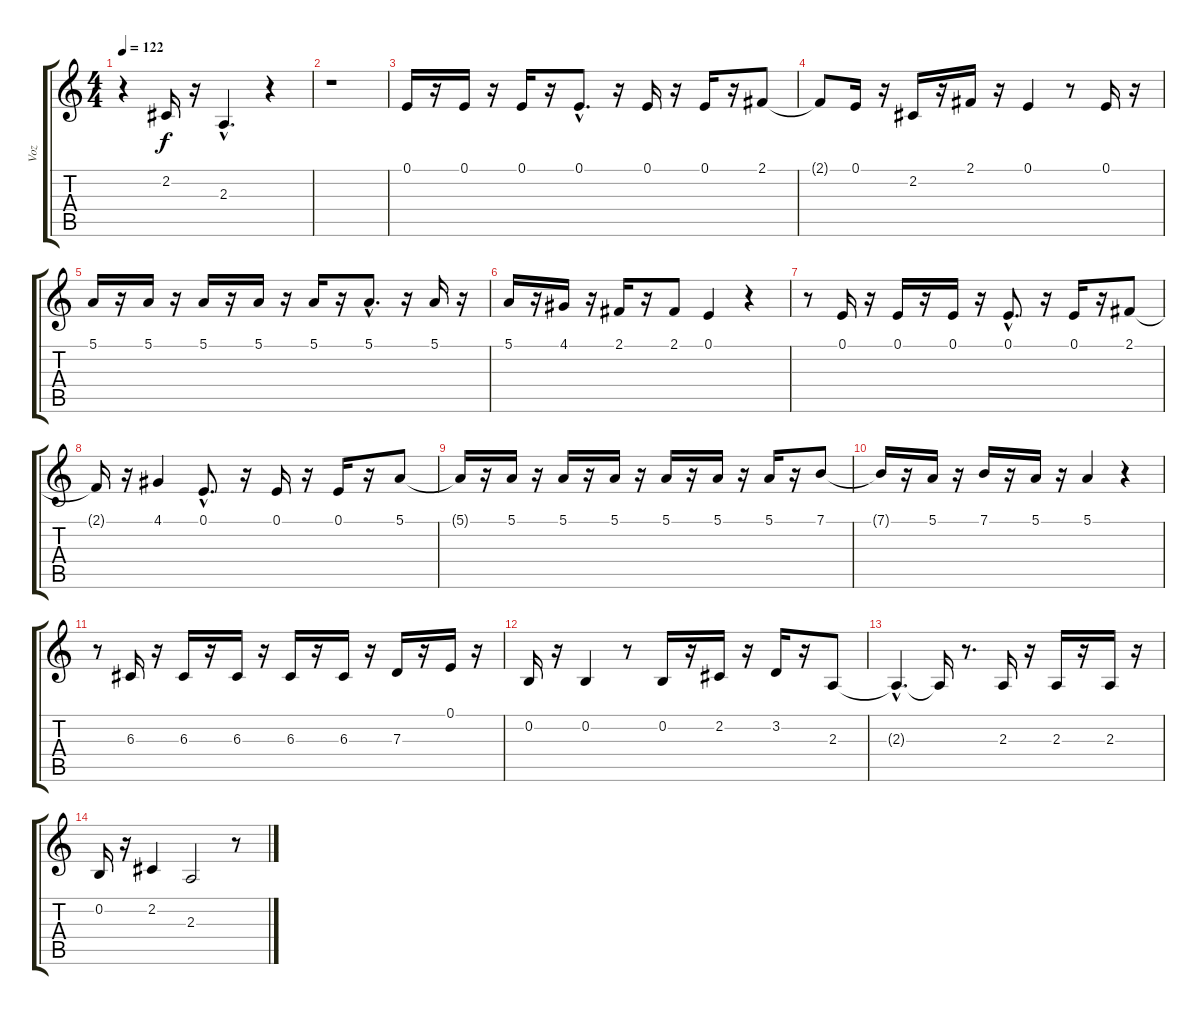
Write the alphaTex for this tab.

\track ("Voz" "Voz") {instrument flute}
\staff {score tabs}
\tuning (E4 B3 G3 D3 A2 E2) {hide}
\ts (4 4)
\tempo 122
\clef g2
\ks c
r.4{dy f} 2.2.16 r.16 2.3{hac}.4{d} r.4 |
r.1 |
0.1.16 r.16 0.1.16 r.16 0.1.16 r.16 0.1{hac}.8{d} r.16 0.1.16 r.16 0.1.16 r.16 2.1.8 |
2.1{t}.8 0.1.16 r.16 2.2.16 r.16 2.1.16 r.16 0.1.4 r.8 0.1.16 r.16 |
5.1.16 r.16 5.1.16 r.16 5.1.16 r.16 5.1.16 r.16 5.1.16 r.16 5.1{hac}.8{d} r.16 5.1.16 r.16 |
5.1.16 r.16 4.1.16 r.16 2.1.16 r.16 2.1.8 0.1.4 r.4 |
r.8 0.1.16 r.16 0.1.16 r.16 0.1.16 r.16 0.1{hac}.8{d} r.16 0.1.16 r.16 2.1.8 |
2.1{t}.16 r.16 4.1.4 0.1{hac}.8{d} r.16 0.1.16 r.16 0.1.16 r.16 5.1.8 |
5.1{t}.16 r.16 5.1.16 r.16 5.1.16 r.16 5.1.16 r.16 5.1.16 r.16 5.1.16 r.16 5.1.16 r.16 7.1.8 |
7.1{t}.16 r.16 5.1.16 r.16 7.1.16 r.16 5.1.16 r.16 5.1.4 r.4 |
r.8 6.3.16 r.16 6.3.16 r.16 6.3.16 r.16 6.3.16 r.16 6.3.16 r.16 7.3.16 r.16 0.1.16 r.16 |
0.2.16 r.16 0.2.4 r.8 0.2.16 r.16 2.2.16 r.16 3.2.16 r.16 2.3.8 |
2.3{hac t}.4{d} 2.3{t}.16 r.8{d} 2.3.16 r.16 2.3.16 r.16 2.3.16 r.16 |
0.2.16 r.16 2.2.4 2.3.2 r.8
